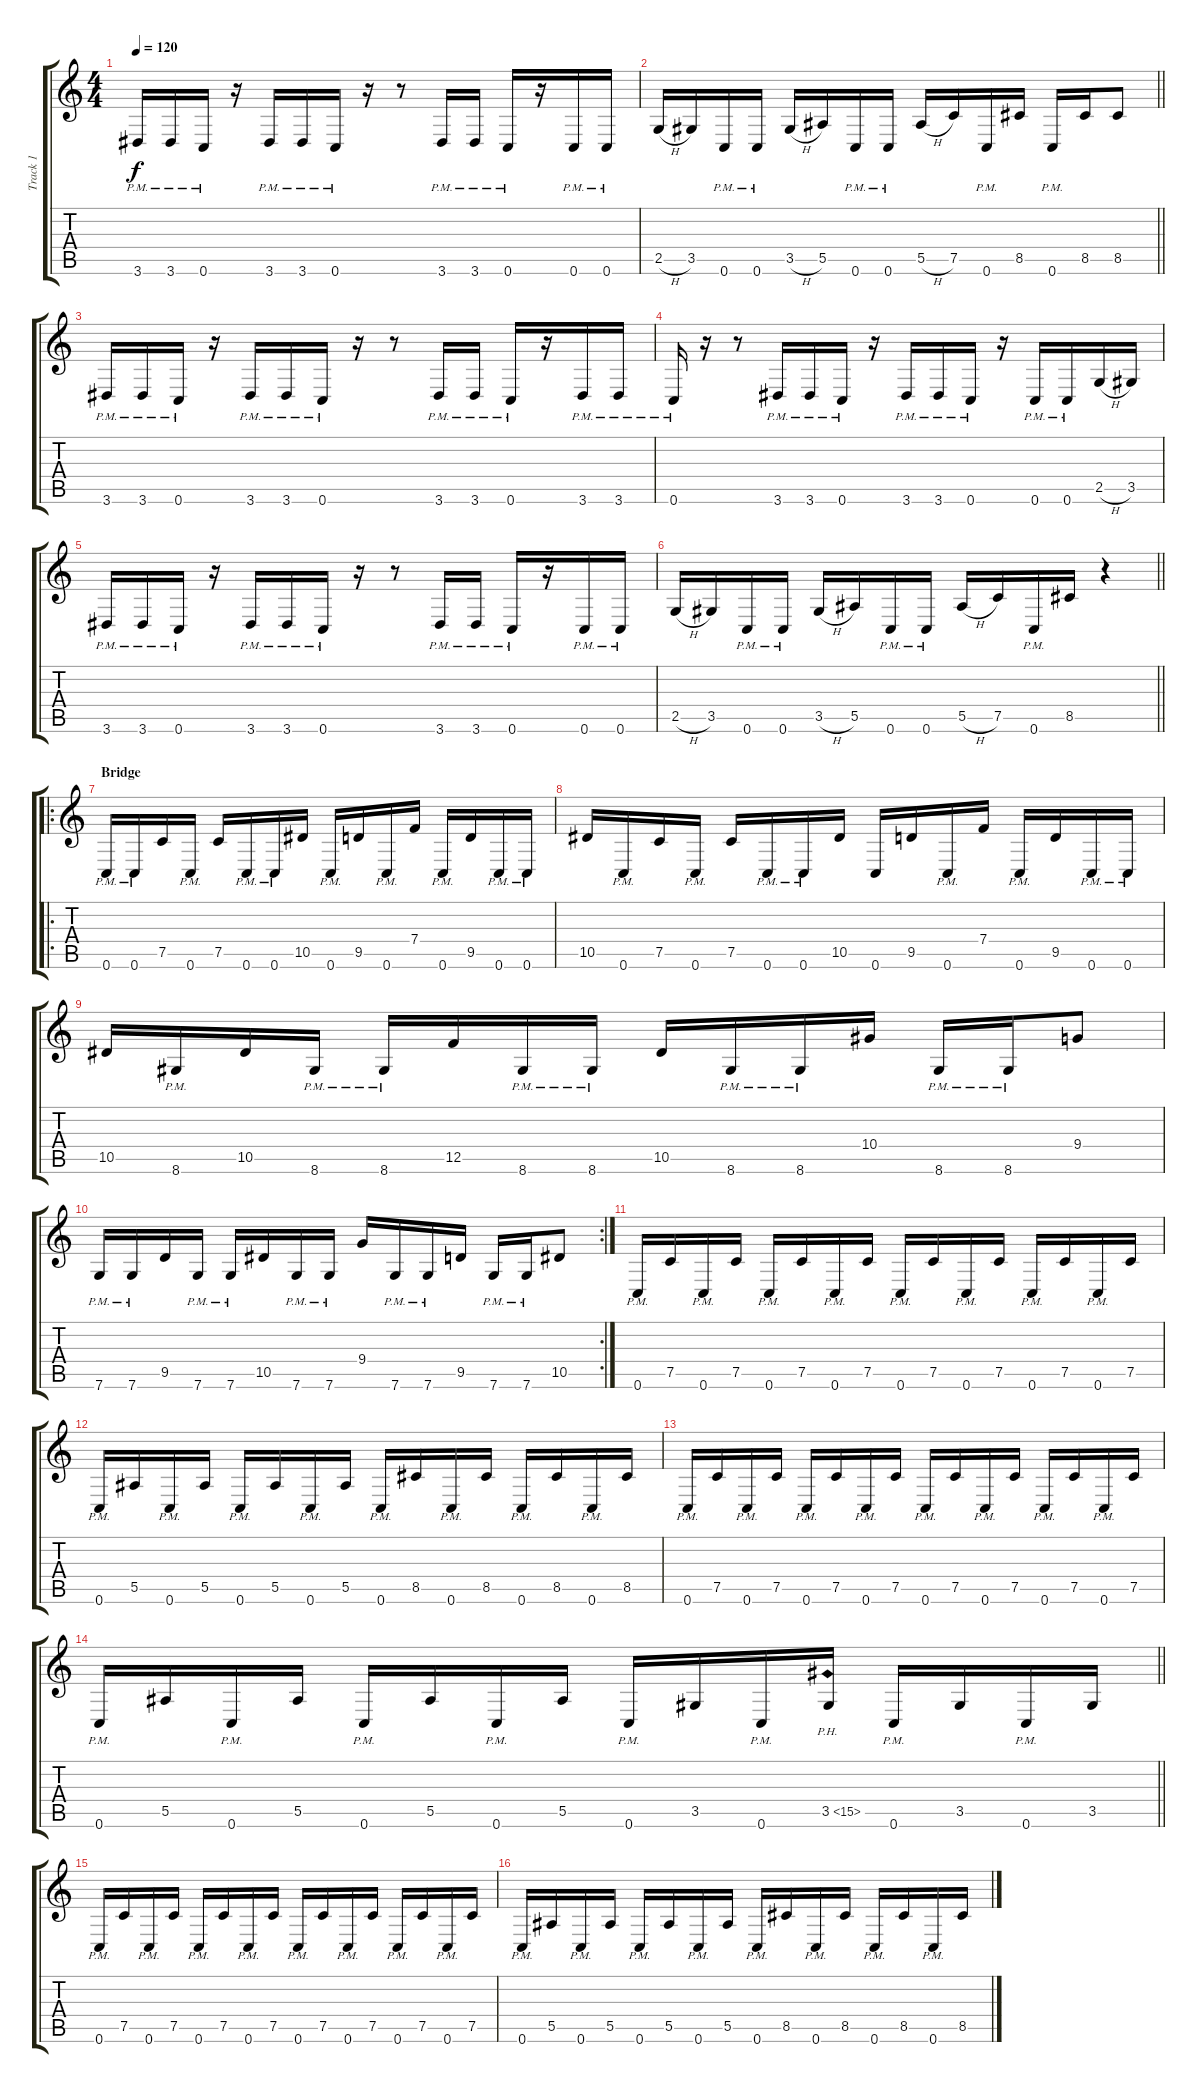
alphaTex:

\track ("Track 1" "Track 1") {instrument distortionguitar}
\staff {score tabs}
\tuning (C4 G3 Eb3 Bb2 F2 C2) {hide}
\ts (4 4)
\tempo 120
\clef g2
\ks c
3.6{pm}.16{dy f} 3.6{pm}.16 0.6{pm}.16 r.16 3.6{pm}.16 3.6{pm}.16 0.6{pm}.16 r.16 r.8 3.6{pm}.16 3.6{pm}.16 0.6{pm}.16 r.16 0.6{pm}.16 0.6{pm}.16 |
\barLineRight lightlight
2.5{h}.16 3.5.16 0.6{pm}.16 0.6{pm}.16 3.5{h}.16 5.5.16 0.6{pm}.16 0.6{pm}.16 5.5{h}.16 7.5.16 0.6{pm}.16 8.5.16 0.6{pm}.16 8.5.16 8.5.8 |
3.6{pm}.16 3.6{pm}.16 0.6{pm}.16 r.16 3.6{pm}.16 3.6{pm}.16 0.6{pm}.16 r.16 r.8 3.6{pm}.16 3.6{pm}.16 0.6{pm}.16 r.16 3.6{pm}.16 3.6{pm}.16 |
0.6{pm}.16 r.16 r.8 3.6{pm}.16 3.6{pm}.16 0.6{pm}.16 r.16 3.6{pm}.16 3.6{pm}.16 0.6{pm}.16 r.16 0.6{pm}.16 0.6{pm}.16 2.5{h}.16 3.5.16 |
3.6{pm}.16 3.6{pm}.16 0.6{pm}.16 r.16 3.6{pm}.16 3.6{pm}.16 0.6{pm}.16 r.16 r.8 3.6{pm}.16 3.6{pm}.16 0.6{pm}.16 r.16 0.6{pm}.16 0.6{pm}.16 |
\barLineRight lightlight
2.5{h}.16 3.5.16 0.6{pm}.16 0.6{pm}.16 3.5{h}.16 5.5.16 0.6{pm}.16 0.6{pm}.16 5.5{h}.16 7.5.16 0.6{pm}.16 8.5.16 r.4 |
\ro
\section ("" "Bridge")
0.6{pm}.16 0.6{pm}.16 7.5.16 0.6{pm}.16 7.5.16 0.6{pm}.16 0.6{pm}.16 10.5.16 0.6{pm}.16 9.5.16 0.6{pm}.16 7.4.16 0.6{pm}.16 9.5.16 0.6{pm}.16 0.6{pm}.16 |
10.5.16 0.6{pm}.16 7.5.16 0.6{pm}.16 7.5.16 0.6{pm}.16 0.6{pm}.16 10.5.16 0.6.16 9.5.16 0.6{pm}.16 7.4.16 0.6{pm}.16 9.5.16 0.6{pm}.16 0.6{pm}.16 |
10.5.16 8.6{pm}.16 10.5.16 8.6{pm}.16 8.6{pm}.16 12.5.16 8.6{pm}.16 8.6{pm}.16 10.5.16 8.6{pm}.16 8.6{pm}.16 10.4.16 8.6{pm}.16 8.6{pm}.16 9.4.8 |
\rc 2
7.6{pm}.16 7.6{pm}.16 9.5.16 7.6{pm}.16 7.6{pm}.16 10.5.16 7.6{pm}.16 7.6{pm}.16 9.4.16 7.6{pm}.16 7.6{pm}.16 9.5.16 7.6{pm}.16 7.6{pm}.16 10.5.8 |
0.6{pm}.16 7.5.16 0.6{pm}.16 7.5.16 0.6{pm}.16 7.5.16 0.6{pm}.16 7.5.16 0.6{pm}.16 7.5.16 0.6{pm}.16 7.5.16 0.6{pm}.16 7.5.16 0.6{pm}.16 7.5.16 |
0.6{pm}.16 5.5.16 0.6{pm}.16 5.5.16 0.6{pm}.16 5.5.16 0.6{pm}.16 5.5.16 0.6{pm}.16 8.5.16 0.6{pm}.16 8.5.16 0.6{pm}.16 8.5.16 0.6{pm}.16 8.5.16 |
0.6{pm}.16 7.5.16 0.6{pm}.16 7.5.16 0.6{pm}.16 7.5.16 0.6{pm}.16 7.5.16 0.6{pm}.16 7.5.16 0.6{pm}.16 7.5.16 0.6{pm}.16 7.5.16 0.6{pm}.16 7.5.16 |
\barLineRight lightlight
0.6{pm}.16 5.5.16 0.6{pm}.16 5.5.16 0.6{pm}.16 5.5.16 0.6{pm}.16 5.5.16 0.6{pm}.16 3.5.16 0.6{pm}.16 3.5{ph 12}.16 0.6{pm}.16 3.5.16 0.6{pm}.16 3.5.16 |
0.6{pm}.16 7.5.16 0.6{pm}.16 7.5.16 0.6{pm}.16 7.5.16 0.6{pm}.16 7.5.16 0.6{pm}.16 7.5.16 0.6{pm}.16 7.5.16 0.6{pm}.16 7.5.16 0.6{pm}.16 7.5.16 |
0.6{pm}.16 5.5.16 0.6{pm}.16 5.5.16 0.6{pm}.16 5.5.16 0.6{pm}.16 5.5.16 0.6{pm}.16 8.5.16 0.6{pm}.16 8.5.16 0.6{pm}.16 8.5.16 0.6{pm}.16 8.5.16
